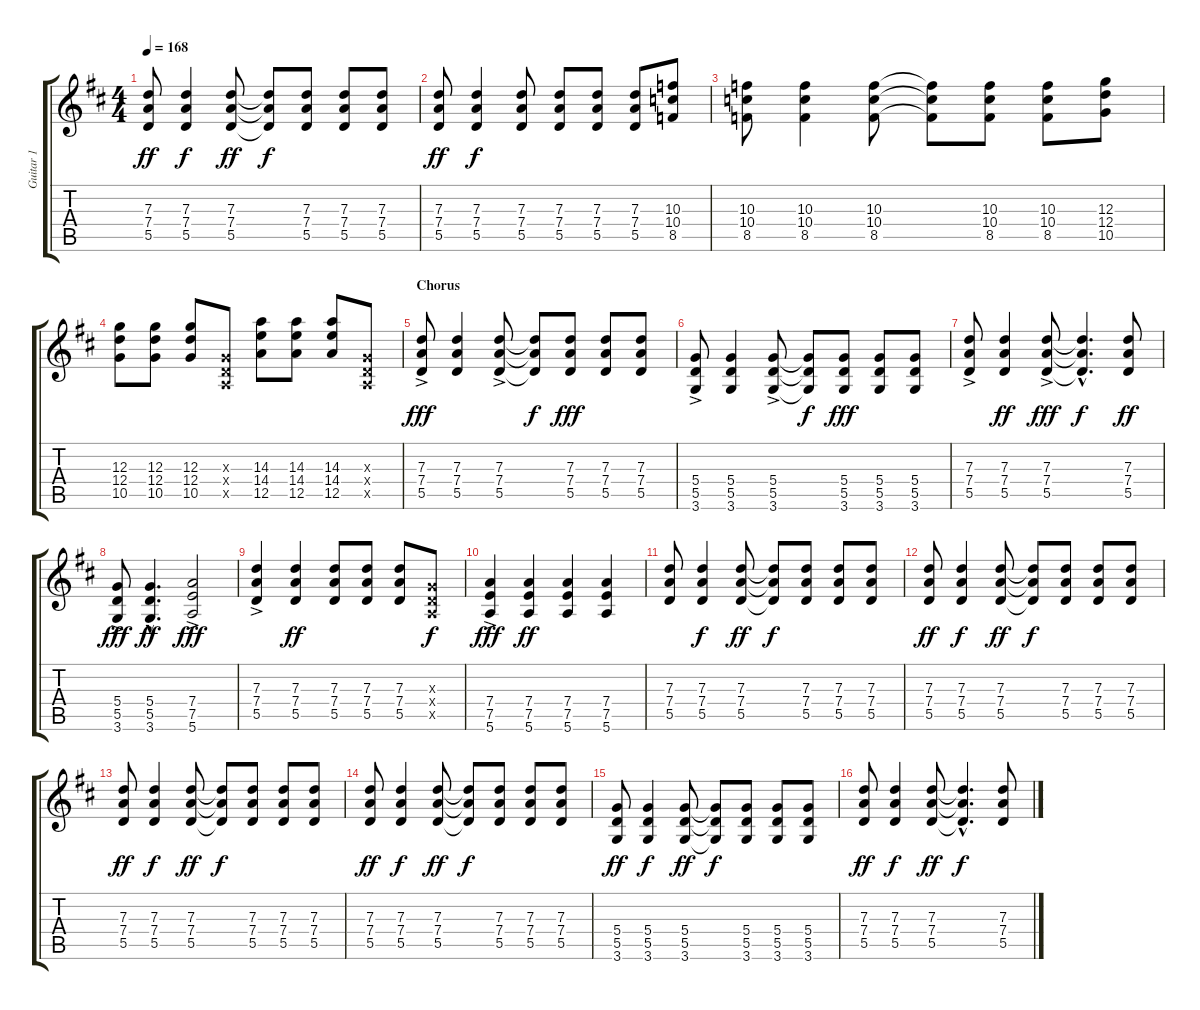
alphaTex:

\track ("Guitar 1" "Guitar 1") {instrument overdrivenguitar}
\staff {score tabs}
\tuning (E4 B3 G3 D3 A2 E2) {hide}
\ts (4 4)
\tempo 168
\clef g2
\ks d
(7.3 7.4 5.5).8{dy ff} (7.3 7.4 5.5).4{dy f} (7.3 7.4 5.5).8{dy ff} (7.3{t} 7.4{t} 5.5{t}).8{dy f} (7.3 7.4 5.5).8 (7.3 7.4 5.5).8 (7.3 7.4 5.5).8 |
(7.3 7.4 5.5).8{dy ff} (7.3 7.4 5.5).4{dy f} (7.3 7.4 5.5).8 (7.3 7.4 5.5).8 (7.3 7.4 5.5).8 (7.3 7.4 5.5).8 (10.3 10.4 8.5).8 |
(10.3 10.4 8.5).8 (10.3 10.4 8.5).4 (10.3 10.4 8.5).8 (10.3{t} 10.4{t} 8.5{t}).8 (10.3 10.4 8.5).8 (10.3 10.4 8.5).8 (12.3 12.4 10.5).8 |
(12.3 12.4 10.5).8 (12.3 12.4 10.5).8 (12.3 12.4 10.5).8 (0.3{x} 0.4{x} 0.5{x}).8 (14.3 14.4 12.5).8 (14.3 14.4 12.5).8 (14.3 14.4 12.5).8 (0.3{x} 0.4{x} 0.5{x}).8 |
\section ("" "Chorus")
(7.3{ac} 7.4{ac} 5.5{ac}).8{dy fff volume 10} (7.3 7.4 5.5).4 (7.3{ac} 7.4{ac} 5.5{ac}).8 (7.3{t} 7.4{t} 5.5{t}).8{dy f} (7.3 7.4 5.5).8{dy fff} (7.3 7.4 5.5).8 (7.3 7.4 5.5).8 |
(5.4{ac} 5.5{ac} 3.6{ac}).8 (5.4 5.5 3.6).4 (5.4{ac} 5.5{ac} 3.6{ac}).8 (5.4{t} 5.5{t} 3.6{t}).8{dy f} (5.4 5.5 3.6).8{dy fff} (5.4 5.5 3.6).8 (5.4 5.5 3.6).8 |
(7.3{ac} 7.4{ac} 5.5{ac}).8 (7.3 7.4 5.5).4{dy ff} (7.3{ac} 7.4{ac} 5.5{ac}).8{dy fff} (7.3{hac t} 7.4{hac t} 5.5{hac t}).4{d dy f} (7.3 7.4 5.5).8{dy ff} |
(5.4{ac} 5.5{ac} 3.6{ac}).8{dy fff} (5.4{hac} 5.5{hac} 3.6{hac}).4{d dy ff} (7.4{ac} 7.5{ac} 5.6{ac}).2{dy fff} |
(7.3{ac} 7.4{ac} 5.5{ac}).4 (7.3 7.4 5.5).4{dy ff} (7.3 7.4 5.5).8 (7.3 7.4 5.5).8 (7.3 7.4 5.5).8 (0.3{x} 0.4{x} 0.5{x}).8{dy f} |
(7.4{ac} 7.5{ac} 5.6{ac}).4{dy fff} (7.4 7.5 5.6).4{dy ff} (7.4 7.5 5.6).4 (7.4 7.5 5.6).4 |
(7.3 7.4 5.5).8 (7.3 7.4 5.5).4{dy f} (7.3 7.4 5.5).8{dy ff} (7.3{t} 7.4{t} 5.5{t}).8{dy f} (7.3 7.4 5.5).8 (7.3 7.4 5.5).8 (7.3 7.4 5.5).8 |
(7.3 7.4 5.5).8{dy ff} (7.3 7.4 5.5).4{dy f} (7.3 7.4 5.5).8{dy ff} (7.3{t} 7.4{t} 5.5{t}).8{dy f} (7.3 7.4 5.5).8 (7.3 7.4 5.5).8 (7.3 7.4 5.5).8 |
(7.3 7.4 5.5).8{dy ff} (7.3 7.4 5.5).4{dy f} (7.3 7.4 5.5).8{dy ff} (7.3{t} 7.4{t} 5.5{t}).8{dy f} (7.3 7.4 5.5).8 (7.3 7.4 5.5).8 (7.3 7.4 5.5).8 |
(7.3 7.4 5.5).8{dy ff} (7.3 7.4 5.5).4{dy f} (7.3 7.4 5.5).8{dy ff} (7.3{t} 7.4{t} 5.5{t}).8{dy f} (7.3 7.4 5.5).8 (7.3 7.4 5.5).8 (7.3 7.4 5.5).8 |
(5.4 5.5 3.6).8{dy ff} (5.4 5.5 3.6).4{dy f} (5.4 5.5 3.6).8{dy ff} (5.4{t} 5.5{t} 3.6{t}).8{dy f} (5.4 5.5 3.6).8 (5.4 5.5 3.6).8 (5.4 5.5 3.6).8 |
(7.3 7.4 5.5).8{dy ff} (7.3 7.4 5.5).4{dy f} (7.3 7.4 5.5).8{dy ff} (7.3{hac t} 7.4{hac t} 5.5{hac t}).4{d dy f} (7.3 7.4 5.5).8
